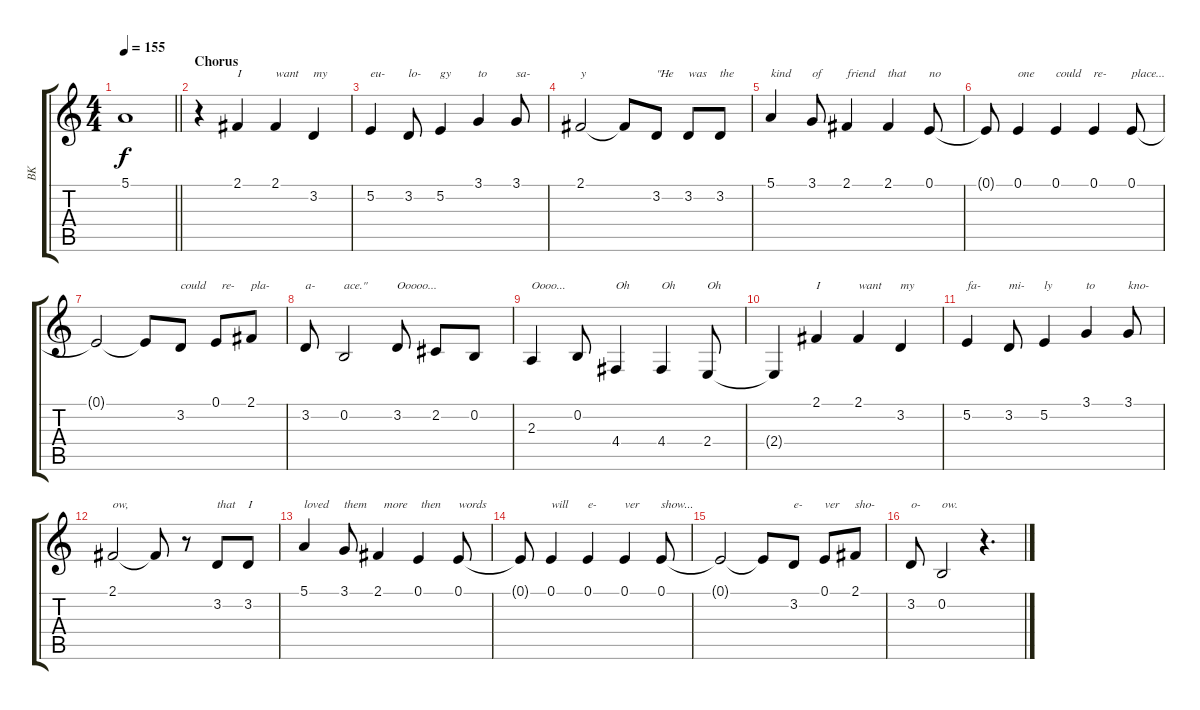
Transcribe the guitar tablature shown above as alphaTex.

\track ("BK" "BK") {instrument violin}
\staff {score tabs}
\tuning (E4 B3 G3 D3 A2 E2) {hide}
\ts (4 4)
\tempo 155
\clef g2
\barLineRight lightlight
\ks c
5.1{t}.1{dy f} |
\section ("" "Chorus")
r.4 2.1.4{txt "I"} 2.1.4{txt "want"} 3.2.4{txt "my"} |
5.2.4{txt "eu-"} 3.2.8{txt "lo-"} 5.2.4{txt "gy"} 3.1.4{txt "to"} 3.1.8{txt "sa-"} |
2.1.2{txt "y"} 2.1{t}.8 3.2.8{txt "\"He"} 3.2.8{txt "was"} 3.2.8{txt "the"} |
5.1.4{txt "kind"} 3.1.8{txt "of"} 2.1.4{txt "friend"} 2.1.4{txt "that"} 0.1.8{txt "no"} |
0.1{t}.8 0.1.4{txt "one"} 0.1.4{txt "could"} 0.1.4{txt "re-"} 0.1.8{txt "place..."} |
0.1{t}.2 0.1{t}.8 3.2.8{txt "could"} 0.1.8{txt "  re-"} 2.1.8{txt "pla-"} |
3.2.8{txt "a-"} 0.2.2{txt "ace.\""} 3.2.8{txt "Ooooo..."} 2.2.8 0.2.8 |
2.3.4{txt "Oooo..."} 0.2.8 4.4.4{txt "Oh"} 4.4.4{txt "Oh"} 2.4.8{txt "Oh"} |
2.4{t}.4 2.1.4{txt "I"} 2.1.4{txt "want"} 3.2.4{txt "my"} |
5.2.4{txt "fa-"} 3.2.8{txt "mi-"} 5.2.4{txt "ly"} 3.1.4{txt "to"} 3.1.8{txt "kno-"} |
2.1.2{txt "ow,"} 2.1{t}.8 r.8 3.2.8{txt "that"} 3.2.8{txt "I"} |
5.1.4{txt "loved"} 3.1.8{txt "them"} 2.1.4{txt "  more"} 0.1.4{txt " then"} 0.1.8{txt "words"} |
0.1{t}.8 0.1.4{txt "will"} 0.1.4{txt "e-"} 0.1.4{txt "ver"} 0.1.8{txt "show..."} |
0.1{t}.2 0.1{t}.8 3.2.8{txt "e-"} 0.1.8{txt "ver"} 2.1.8{txt "sho-"} |
3.2.8{txt "o-"} 0.2.2{txt "ow."} r.4{d}
